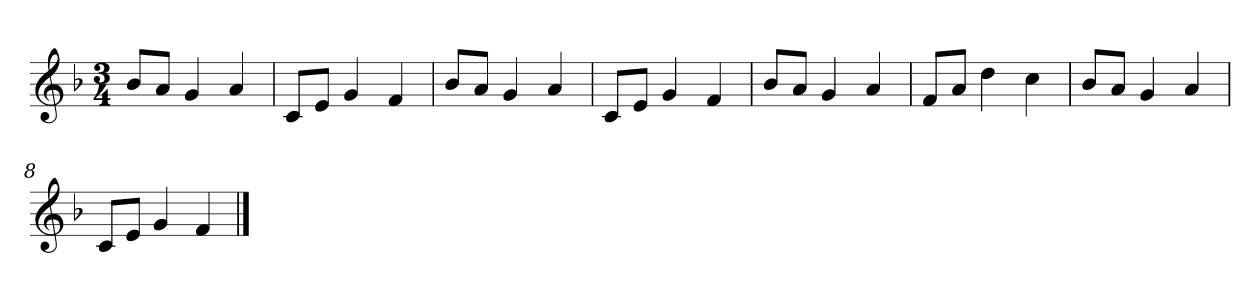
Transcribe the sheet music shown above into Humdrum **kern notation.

**kern
*part1
*staff1
*clefG2
*k[b-]
*F:
*M3/4
=
8b-/L
8a/J
4g
4a
=2
8c/L
8e/J
4g
4f
=3
8b-/L
8a/J
4g
4a
=4
8c/L
8e/J
4g
4f
=5y
8b-/L
8a/J
4g
4a
=6
8f/L
8a/J
4dd
4cc
=7
8b-/L
8a/J
4g
4a
=8
8c/L
8e/J
4g
4f
==
*-
